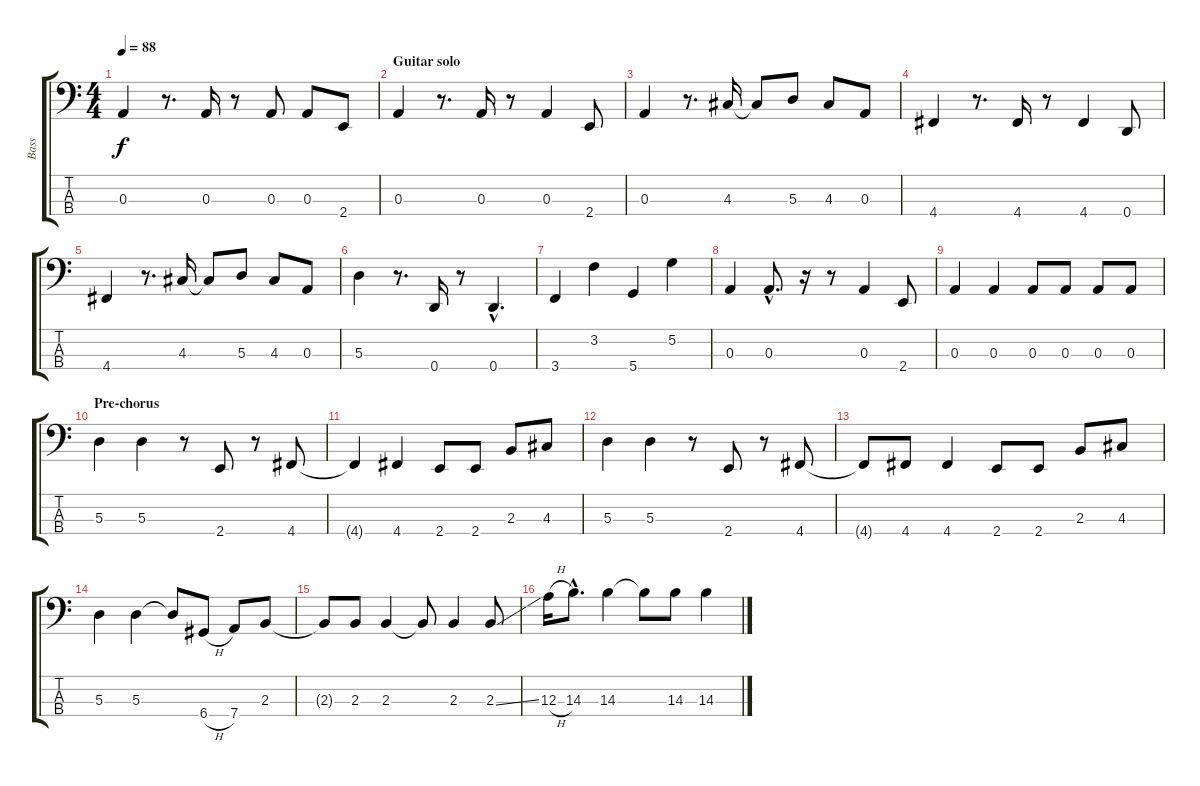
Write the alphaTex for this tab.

\track ("Bass" "Bass") {instrument electricbassfinger}
\staff {score tabs}
\tuning (G2 D2 A1 D1) {hide}
\ts (4 4)
\tempo 88
\clef f4
\ks c
0.3.4{dy f} r.8{d} 0.3.16 r.8 0.3.8 0.3.8 2.4.8 |
\section ("" "Guitar solo")
0.3.4 r.8{d} 0.3.16 r.8 0.3.4 2.4.8 |
0.3.4 r.8{d} 4.3.16 4.3{t}.8 5.3.8 4.3.8 0.3.8 |
4.4.4 r.8{d} 4.4.16 r.8 4.4.4 0.4.8 |
4.4.4 r.8{d} 4.3.16 4.3{t}.8 5.3.8 4.3.8 0.3.8 |
5.3.4 r.8{d} 0.4.16 r.8 0.4{hac}.4{d} |
3.4.4 3.2.4 5.4.4 5.2.4 |
0.3.4 0.3{hac}.8{d} r.16 r.8 0.3.4 2.4.8 |
0.3.4 0.3.4 0.3.8 0.3.8 0.3.8 0.3.8 |
\section ("" "Pre-chorus")
5.3.4 5.3.4 r.8 2.4.8 r.8 4.4.8 |
4.4{t}.4 4.4.4 2.4.8 2.4.8 2.3.8 4.3.8 |
5.3.4 5.3.4 r.8 2.4.8 r.8 4.4.8 |
4.4{t}.8 4.4.8 4.4.4 2.4.8 2.4.8 2.3.8 4.3.8 |
5.3.4 5.3.4 5.3{t}.8 6.4{h}.8 7.4.8 2.3.8 |
2.3{t}.8 2.3.8 2.3.4 2.3{t}.8 2.3.4 2.3{ss}.8 |
12.3{h}.16 14.3{hac}.8{d} 14.3.4 14.3{t}.8 14.3.8 14.3{ss}.4
